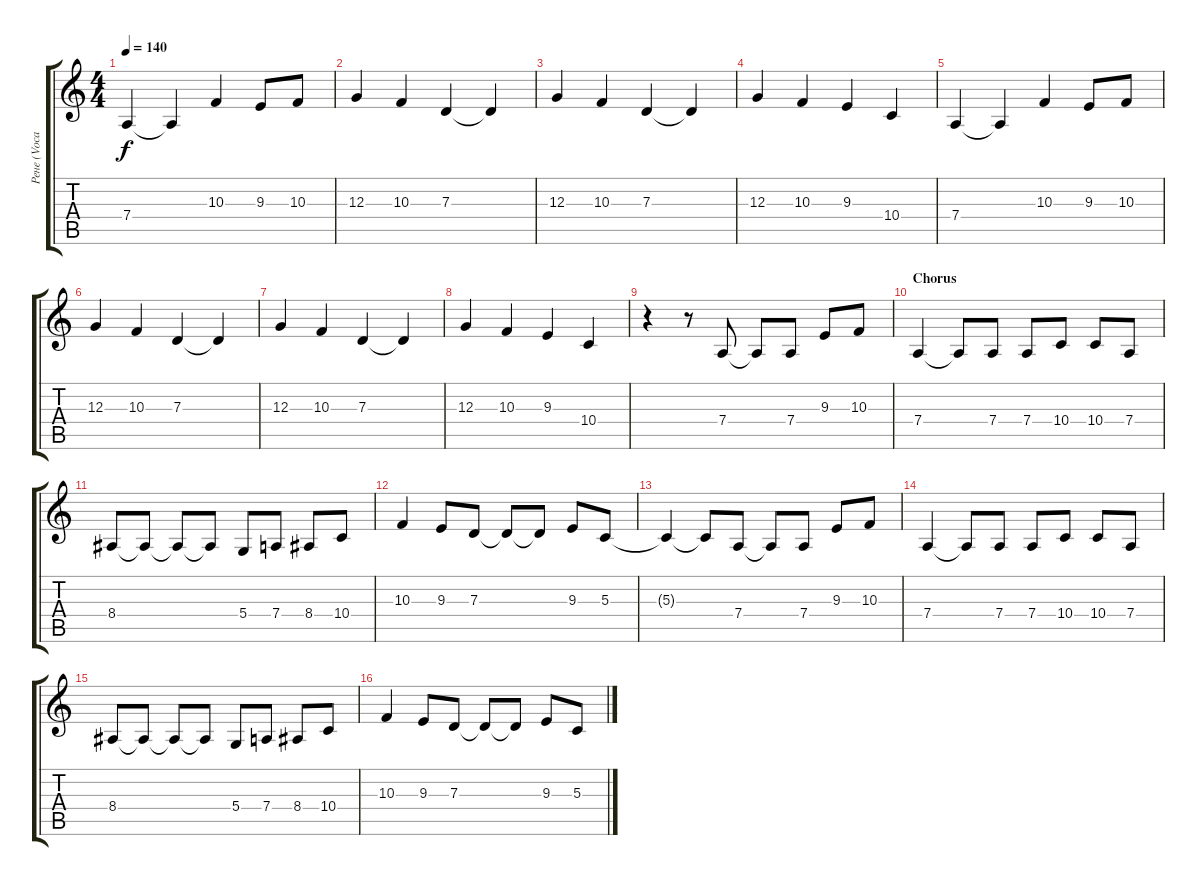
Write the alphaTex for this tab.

\track ("Рене (Vocal 1)" "Рене (Voca") {instrument lead6voice}
\staff {score tabs}
\tuning (E4 B3 G3 D3 A2 E2) {hide}
\ts (4 4)
\tempo 140
\clef g2
\ks c
7.4.4{dy f} 7.4{t}.4 10.3.4 9.3.8 10.3.8 |
12.3.4 10.3.4 7.3.4 7.3{t}.4 |
12.3.4 10.3.4 7.3.4 7.3{t}.4 |
12.3.4 10.3.4 9.3.4 10.4.4 |
7.4.4 7.4{t}.4 10.3.4 9.3.8 10.3.8 |
12.3.4 10.3.4 7.3.4 7.3{t}.4 |
12.3.4 10.3.4 7.3.4 7.3{t}.4 |
12.3.4 10.3.4 9.3.4 10.4.4 |
r.4 r.8 7.4.8 7.4{t}.8 7.4.8 9.3.8 10.3.8 |
\section ("" "Chorus")
7.4.4 7.4{t}.8 7.4.8 7.4.8 10.4.8 10.4.8 7.4.8 |
8.4.8 8.4{t}.8 8.4{t}.8 8.4{t}.8 5.4.8 7.4.8 8.4.8 10.4.8 |
10.3.4 9.3.8 7.3.8 7.3{t}.8 7.3{t}.8 9.3.8 5.3.8 |
5.3{t}.4 5.3{t}.8 7.4.8 7.4{t}.8 7.4.8 9.3.8 10.3.8 |
7.4.4 7.4{t}.8 7.4.8 7.4.8 10.4.8 10.4.8 7.4.8 |
8.4.8 8.4{t}.8 8.4{t}.8 8.4{t}.8 5.4.8 7.4.8 8.4.8 10.4.8 |
10.3.4 9.3.8 7.3.8 7.3{t}.8 7.3{t}.8 9.3.8 5.3.8
